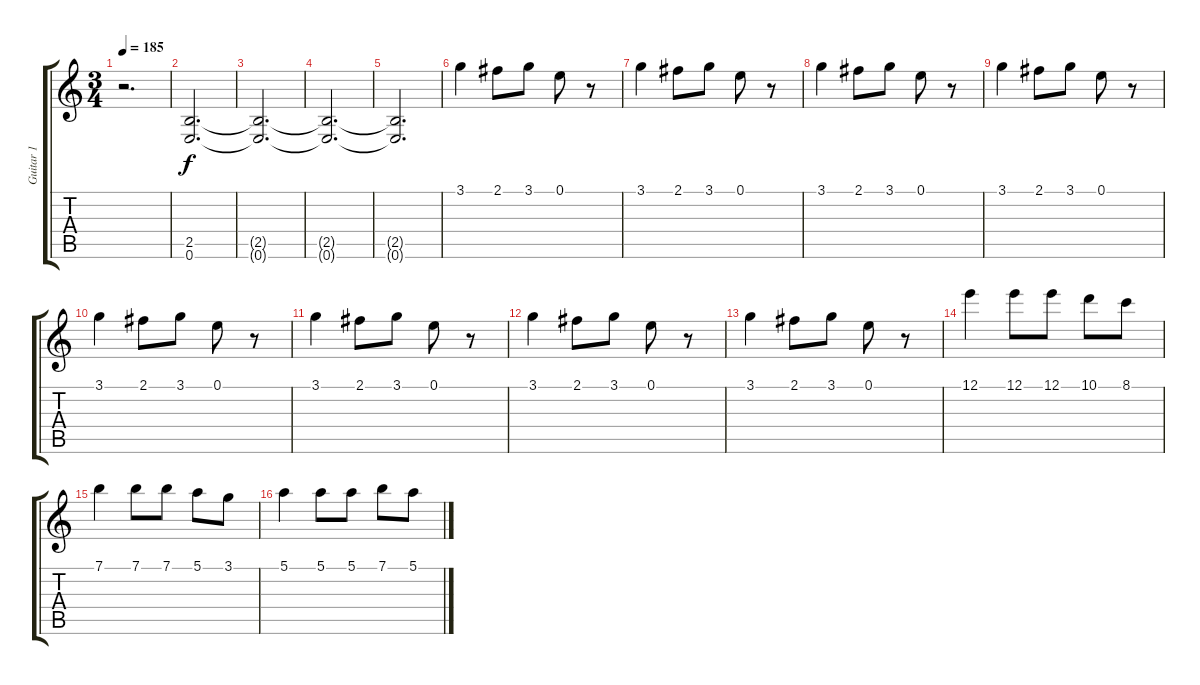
\track ("Guitar 1" "Guitar 1") {instrument overdrivenguitar}
\staff {score tabs}
\tuning (E4 B3 G3 D3 A2 E2) {hide}
\ts (3 4)
\tempo 185
\clef g2
\ks c
r.2{d dy f} |
(2.5 0.6).2{d} |
(2.5{t} 0.6{t}).2{d} |
(2.5{t} 0.6{t}).2{d} |
(2.5{t} 0.6{t}).2{d} |
3.1.4 2.1.8 3.1.8 0.1.8 r.8 |
3.1.4 2.1.8 3.1.8 0.1.8 r.8 |
3.1.4 2.1.8 3.1.8 0.1.8 r.8 |
3.1.4 2.1.8 3.1.8 0.1.8 r.8 |
3.1.4 2.1.8 3.1.8 0.1.8 r.8 |
3.1.4 2.1.8 3.1.8 0.1.8 r.8 |
3.1.4 2.1.8 3.1.8 0.1.8 r.8 |
3.1.4 2.1.8 3.1.8 0.1.8 r.8 |
12.1.4 12.1.8 12.1.8 10.1.8 8.1.8 |
7.1.4 7.1.8 7.1.8 5.1.8 3.1.8 |
5.1.4 5.1.8 5.1.8 7.1.8 5.1.8
